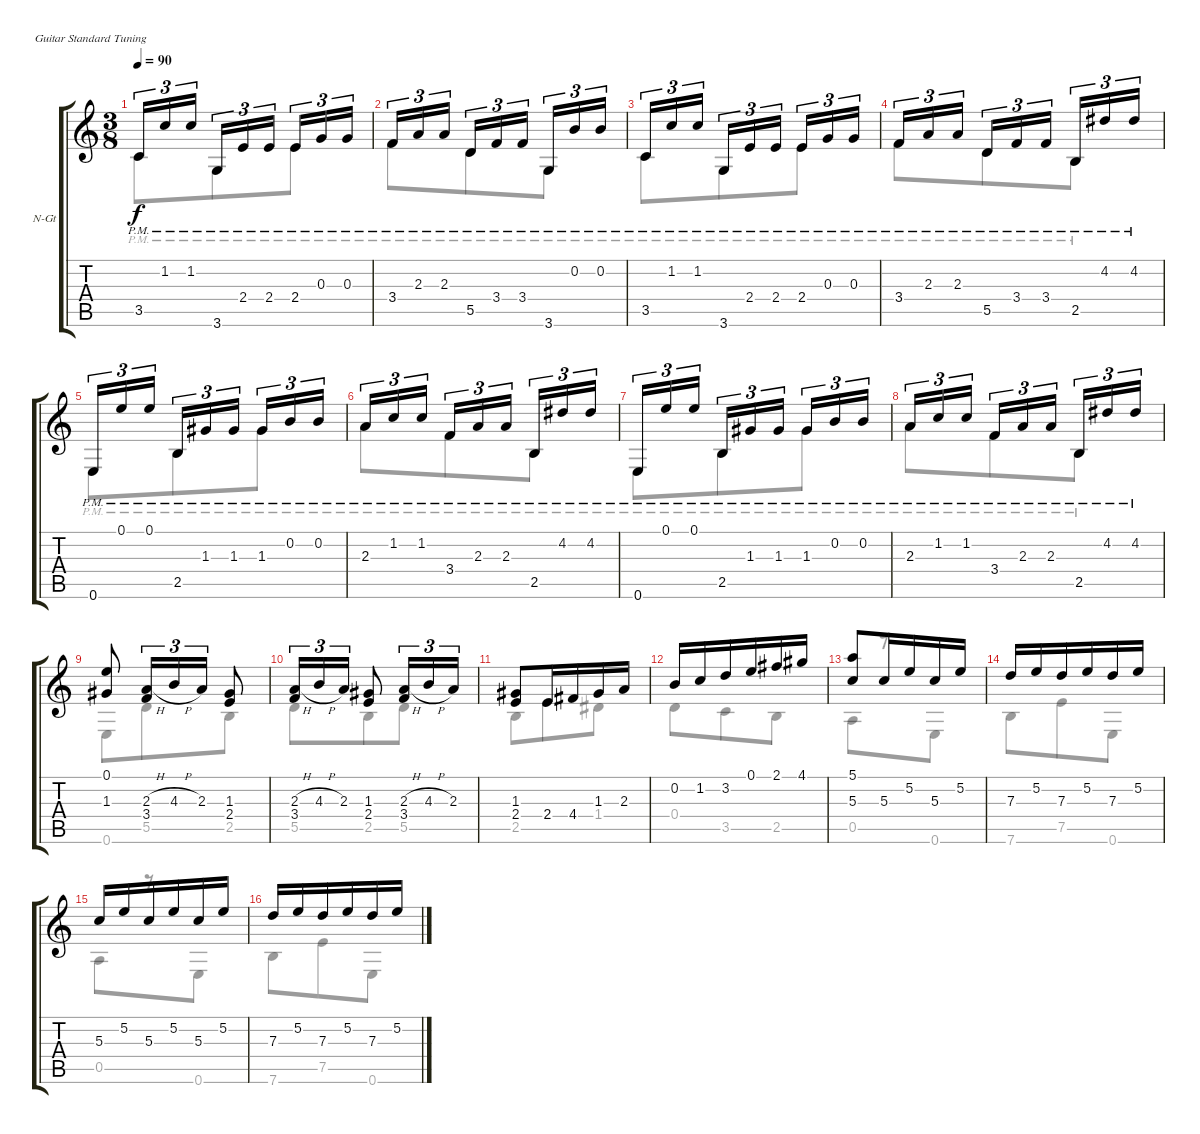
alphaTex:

\bracketExtendMode groupsimilarinstruments
\firstSystemTrackNameOrientation horizontal
\otherSystemsTrackNameOrientation horizontal
\track ("Spur 1" "N-Gt") {instrument acousticguitarnylon}
\staff {score tabs}
\tuning (E4 B3 G3 D3 A2 E2)
\voice
\ts (3 8)
\tempo 90
\clef g2
\ks c
3.5{pm}.16{tu (3 2) dy f} 1.2{pm}.16{tu (3 2)} 1.2{pm}.16{tu (3 2)} 3.6{pm}.16{tu (3 2)} 2.4{pm}.16{tu (3 2)} 2.4{pm}.16{tu (3 2)} 2.4{pm}.16{tu (3 2)} 0.3{pm}.16{tu (3 2)} 0.3{pm}.16{tu (3 2)} |
3.4{pm}.16{tu (3 2)} 2.3{pm}.16{tu (3 2)} 2.3{pm}.16{tu (3 2)} 5.5{pm}.16{tu (3 2)} 3.4{pm}.16{tu (3 2)} 3.4{pm}.16{tu (3 2)} 3.6{pm}.16{tu (3 2)} 0.2{pm}.16{tu (3 2)} 0.2{pm}.16{tu (3 2)} |
3.5{pm}.16{tu (3 2)} 1.2{pm}.16{tu (3 2)} 1.2{pm}.16{tu (3 2)} 3.6{pm}.16{tu (3 2)} 2.4{pm}.16{tu (3 2)} 2.4{pm}.16{tu (3 2)} 2.4{pm}.16{tu (3 2)} 0.3{pm}.16{tu (3 2)} 0.3{pm}.16{tu (3 2)} |
3.4{pm}.16{tu (3 2)} 2.3{pm}.16{tu (3 2)} 2.3{pm}.16{tu (3 2)} 5.5{pm}.16{tu (3 2)} 3.4{pm}.16{tu (3 2)} 3.4{pm}.16{tu (3 2)} 2.5{pm}.16{tu (3 2)} 4.2{pm}.16{tu (3 2)} 4.2{pm}.16{tu (3 2)} |
0.6{pm}.16{tu (3 2)} 0.1{pm}.16{tu (3 2)} 0.1{pm}.16{tu (3 2)} 2.5{pm}.16{tu (3 2)} 1.3{pm}.16{tu (3 2)} 1.3{pm}.16{tu (3 2)} 1.3{pm}.16{tu (3 2)} 0.2{pm}.16{tu (3 2)} 0.2{pm}.16{tu (3 2)} |
2.3{pm}.16{tu (3 2)} 1.2{pm}.16{tu (3 2)} 1.2{pm}.16{tu (3 2)} 3.4{pm}.16{tu (3 2)} 2.3{pm}.16{tu (3 2)} 2.3{pm}.16{tu (3 2)} 2.5{pm}.16{tu (3 2)} 4.2{pm}.16{tu (3 2)} 4.2{pm}.16{tu (3 2)} |
0.6{pm}.16{tu (3 2)} 0.1{pm}.16{tu (3 2)} 0.1{pm}.16{tu (3 2)} 2.5{pm}.16{tu (3 2)} 1.3{pm}.16{tu (3 2)} 1.3{pm}.16{tu (3 2)} 1.3{pm}.16{tu (3 2)} 0.2{pm}.16{tu (3 2)} 0.2{pm}.16{tu (3 2)} |
2.3{pm}.16{tu (3 2)} 1.2{pm}.16{tu (3 2)} 1.2{pm}.16{tu (3 2)} 3.4{pm}.16{tu (3 2)} 2.3{pm}.16{tu (3 2)} 2.3{pm}.16{tu (3 2)} 2.5{pm}.16{tu (3 2)} 4.2{pm}.16{tu (3 2)} 4.2{pm}.16{tu (3 2)} |
(0.1 1.3).8 (2.3{h} 3.4).16{tu (3 2)} 4.3{h}.16{tu (3 2)} 2.3.16{tu (3 2)} (1.3 2.4).8 |
(2.3{h} 3.4).16{tu (3 2)} 4.3{h}.16{tu (3 2)} 2.3.16{tu (3 2)} (1.3 2.4).8 (2.3{h} 3.4).16{tu (3 2)} 4.3{h}.16{tu (3 2)} 2.3.16{tu (3 2)} |
(1.3 2.4).8 2.4.16 4.4.16 1.3.16 2.3.16 |
0.2.16 1.2.16 3.2.16 0.1.16 2.1.16 4.1.16 |
(5.1 5.3).8 5.3.16 5.2.16 5.3.16 5.2.16 |
7.3.16 5.2.16 7.3.16 5.2.16 7.3.16 5.2.16 |
5.3.16 5.2.16 5.3.16 5.2.16 5.3.16 5.2.16 |
7.3.16 5.2.16 7.3.16 5.2.16 7.3.16 5.2.16
\voice
\clef g2
\ottava regular
\simile none
\ks c
3.5{pm}.8{dy f} 3.6{pm}.8 2.4{pm}.8 |
3.4{pm}.8 5.5{pm}.8 3.6{pm}.8 |
3.5{pm}.8 3.6{pm}.8 2.4{pm}.8 |
3.4{pm}.8 5.5{pm}.8 2.5{pm}.8 |
0.6{pm}.8 2.5{pm}.8 1.3{pm}.8 |
2.3{pm}.8 3.4{pm}.8 2.5{pm}.8 |
0.6{pm}.8 2.5{pm}.8 1.3{pm}.8 |
2.3{pm}.8 3.4{pm}.8 2.5{pm}.8 |
0.6.8 5.5.8 2.5.8 |
5.5.8 2.5.8 5.5.8 |
2.5.8 2.4.8 1.4.8 |
0.4.8 3.5.8 2.5.8 |
0.5.8 r.8 0.6.8 |
7.6.8 7.5.8 0.6.8 |
0.5.8 r.8 0.6.8 |
7.6.8 7.5.8 0.6.8
